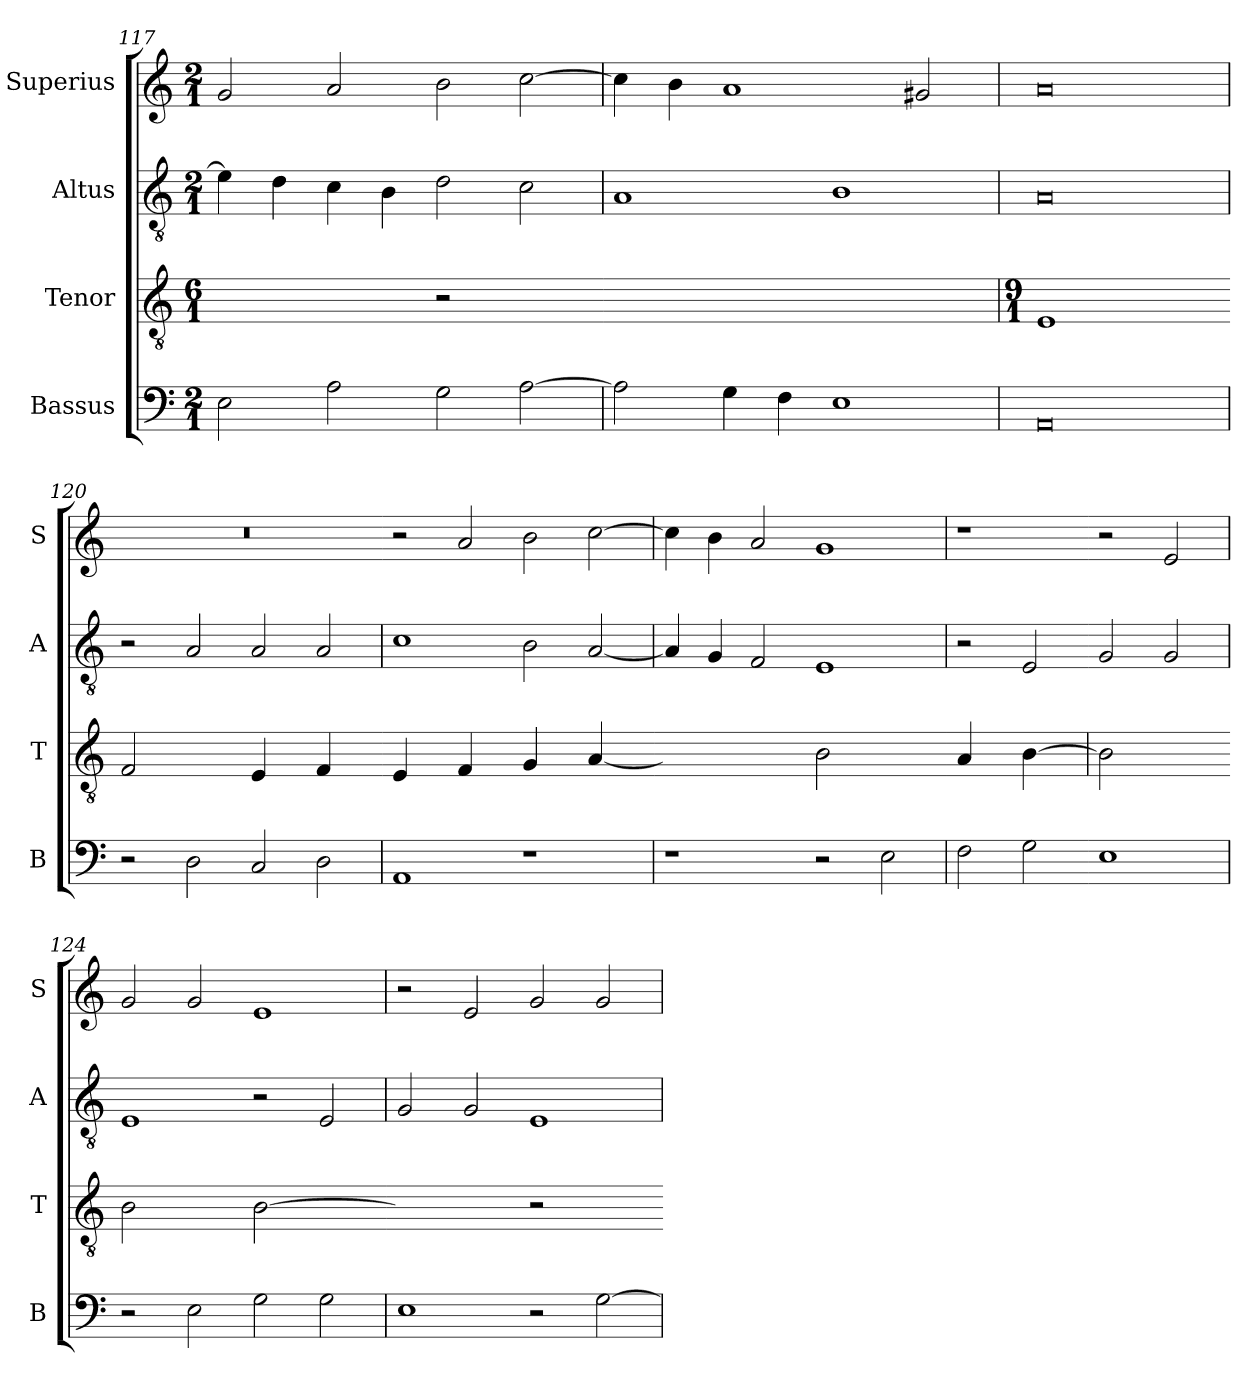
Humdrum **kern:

**kern	**kern	**kern	**kern
*part4	*part3	*part2	*part1
*staff4	*staff3	*staff2	*staff1
*I"Bassus	*I"Tenor	*I"Altus	*I"Superius
*I'B	*I'T	*I'A	*I'S
*clefF4	*clefGv2	*clefGv2	*clefG2
*k[]	*k[]	*k[]	*k[]
*M2/1	*M6/1	*M2/1	*M2/1
=117	=117	=117	=117
!	!LO:N:vis=2	!	!
2E\	1ryy	4e\]	2g/
.	.	4d\	.
2A\	.	4c\	2a/
.	.	4B\	.
!	!LO:N:vis=2	!	!
2G\	1r	2d\	2b\
[2A\	.	2c\	[2cc\
=118	=118-	=118	=118
!	!LO:N:vis=1	!	!
2A\]	0ryy	1A	4cc\]
.	.	.	4b\
4G\	.	.	1a
4F\	.	.	.
1E	.	1B	.
.	.	.	2g#X/
=119	=119	=119	=119
*	*M9/1	*	*
!	!LO:N:vis=1	!	!
0AA	0E	0A	0a
=120	=120-	=120	=120
!	!LO:N:vis=2	!	!
2r	1F	2r	0r
2D\	.	2A/	.
!	!LO:N:vis=4	!	!
2C/	2E/	2A/	.
!	!LO:N:vis=4	!	!
2D\	2F/	2A/	.
=121	=121-	=121	=121
!	!LO:N:vis=4	!	!
1AA	2E/	1c	2r
!	!LO:N:vis=4	!	!
.	2F/	.	2a/
!	!LO:N:vis=4	!	!
1r	2G/	2B\	2b\
!	!LO:N:vis=4	!	!
.	[2A/	[2A/	[2cc\
=122	=122-	=122	=122
!	!LO:N:vis=2	!	!
1r	1Ayy]	4A/]	4cc\]
.	.	4G/	4b\
.	.	2F/	2a/
!	!LO:N:vis=2	!	!
2r	1B	1E	1g
2E\	.	.	.
=123	=123-	=123	=123
!	!LO:N:vis=4	!	!
2F\	2A/	2r	1r
!	!LO:N:vis=4	!	!
2G\	[2B\	2E/	.
=-	=	=-	=-
!	!LO:N:vis=2	!	!
1E	1B]	2G/	2r
.	.	2G/	2e/
=124	=124-	=124	=124
!	!LO:N:vis=2	!	!
2r	1B	1E	2g/
2E\	.	.	2g/
!	!LO:N:vis=2	!	!
2G\	[1B	2r	1e
2G\	.	2E/	.
=125	=125-	=125	=125
!	!LO:N:vis=2	!	!
1E	1Byy]	2G/	2r
.	.	2G/	2e/
!	!LO:N:vis=2	!	!
2r	1r	1E	2g/
[2G\	.	.	2g/
=	=-	=	=
*-	*-	*-	*-
